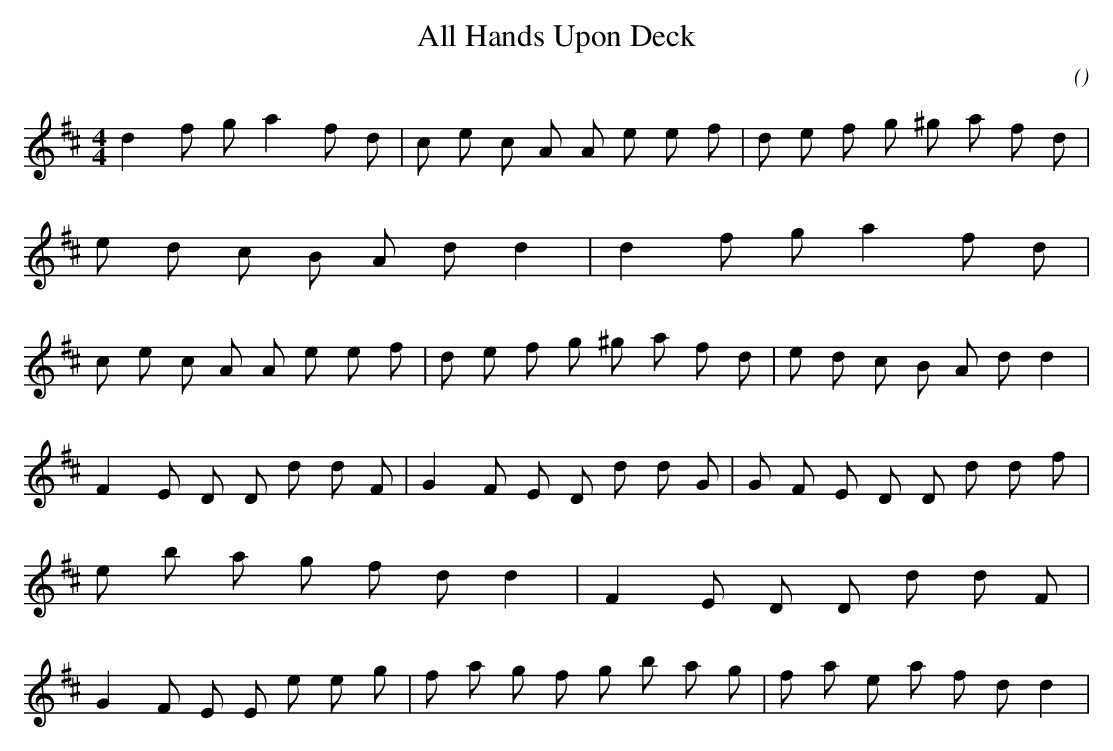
X:1
T: All Hands Upon Deck
C:
O:
M:4/4
K:D
K:D
M:4/4
L:1/16
d4 f2 g2 a4 f2 d2 |c2 e2 c2 A2 A2 e2 e2 f2 |d2 e2 f2 g2 ^g2 a2 f2 d2 |e2 d2 c2 B2 A2 d2 d4 |d4 f2 g2 a4 f2 d2 |c2 e2 c2 A2 A2 e2 e2 f2 |d2 e2 f2 g2 ^g2 a2 f2 d2 |e2 d2 c2 B2 A2 d2 d4 |
F4 E2 D2 D2 d2 d2 F2 |G4 F2 E2 D2 d2 d2 G2 |G2 F2 E2 D2 D2 d2 d2 f2 |e2 b2 a2 g2 f2 d2 d4 |F4 E2 D2 D2 d2 d2 F2 |G4 F2 E2 E2 e2 e2 g2 |f2 a2 g2 f2 g2 b2 a2 g2 |f2 a2 e2 a2 f2 d2 d4 |
